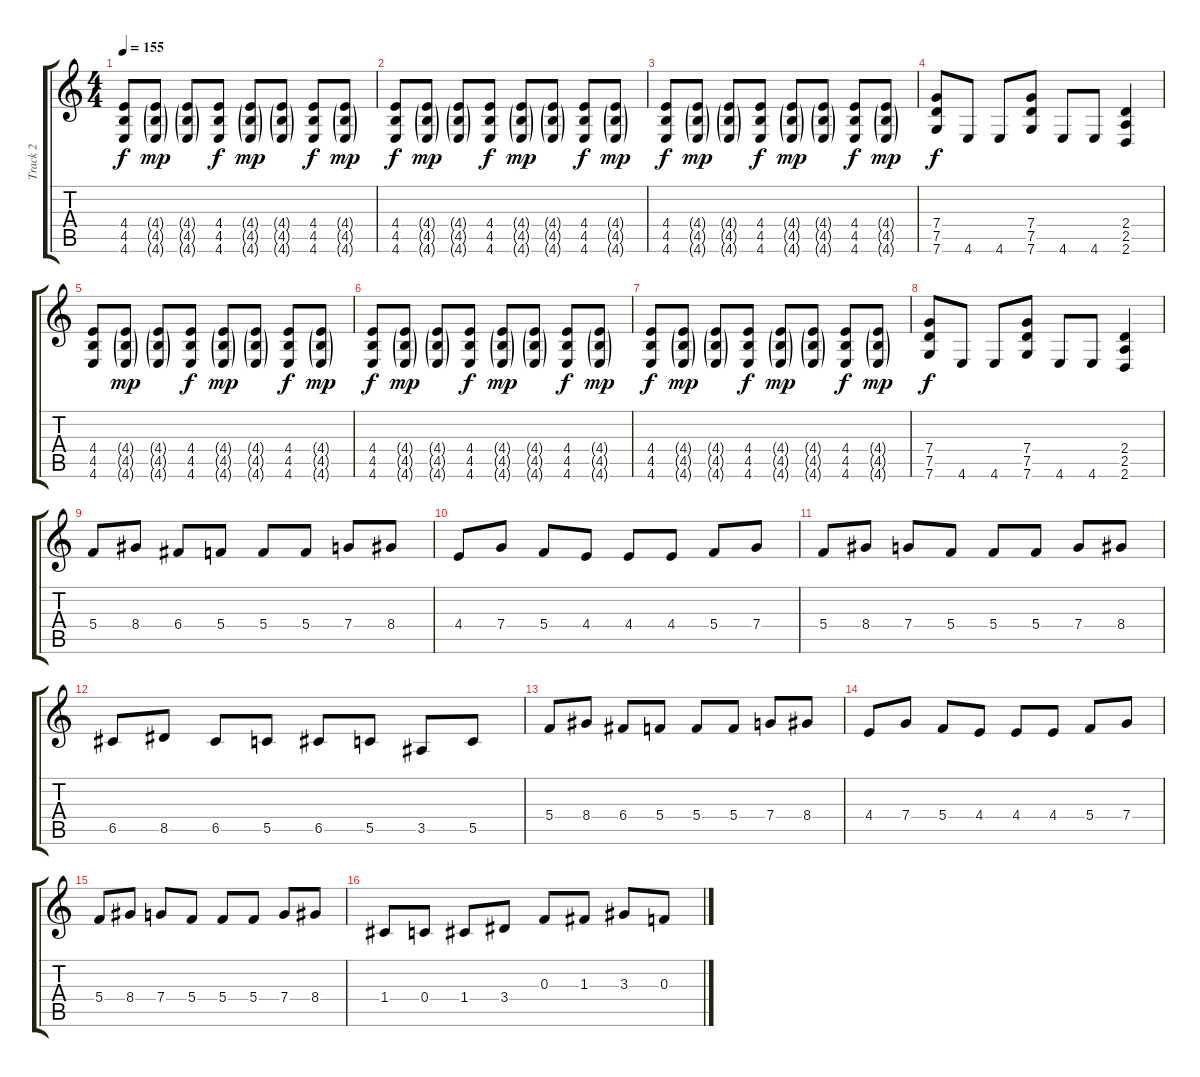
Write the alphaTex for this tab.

\track ("Track 2" "Track 2") {instrument distortionguitar}
\staff {score tabs}
\tuning (D4 A3 F3 C3 G2 C2) {hide}
\ts (4 4)
\tempo 155
\clef g2
\ks c
(4.4 4.5 4.6).8{dy f} (4.4{g} 4.5{g} 4.6{g}).8{dy mp} (4.4{g} 4.5{g} 4.6{g}).8 (4.4 4.5 4.6).8{dy f} (4.4{g} 4.5{g} 4.6{g}).8{dy mp} (4.4{g} 4.5{g} 4.6{g}).8 (4.4 4.5 4.6).8{dy f} (4.4{g} 4.5{g} 4.6{g}).8{dy mp} |
(4.4 4.5 4.6).8{dy f} (4.4{g} 4.5{g} 4.6{g}).8{dy mp} (4.4{g} 4.5{g} 4.6{g}).8 (4.4 4.5 4.6).8{dy f} (4.4{g} 4.5{g} 4.6{g}).8{dy mp} (4.4{g} 4.5{g} 4.6{g}).8 (4.4 4.5 4.6).8{dy f} (4.4{g} 4.5{g} 4.6{g}).8{dy mp} |
(4.4 4.5 4.6).8{dy f} (4.4{g} 4.5{g} 4.6{g}).8{dy mp} (4.4{g} 4.5{g} 4.6{g}).8 (4.4 4.5 4.6).8{dy f} (4.4{g} 4.5{g} 4.6{g}).8{dy mp} (4.4{g} 4.5{g} 4.6{g}).8 (4.4 4.5 4.6).8{dy f} (4.4{g} 4.5{g} 4.6{g}).8{dy mp} |
(7.4 7.5 7.6).8{dy f} 4.6.8 4.6.8 (7.4 7.5 7.6).8 4.6.8 4.6.8 (2.4 2.5 2.6).4 |
(4.4 4.5 4.6).8 (4.4{g} 4.5{g} 4.6{g}).8{dy mp} (4.4{g} 4.5{g} 4.6{g}).8 (4.4 4.5 4.6).8{dy f} (4.4{g} 4.5{g} 4.6{g}).8{dy mp} (4.4{g} 4.5{g} 4.6{g}).8 (4.4 4.5 4.6).8{dy f} (4.4{g} 4.5{g} 4.6{g}).8{dy mp} |
(4.4 4.5 4.6).8{dy f} (4.4{g} 4.5{g} 4.6{g}).8{dy mp} (4.4{g} 4.5{g} 4.6{g}).8 (4.4 4.5 4.6).8{dy f} (4.4{g} 4.5{g} 4.6{g}).8{dy mp} (4.4{g} 4.5{g} 4.6{g}).8 (4.4 4.5 4.6).8{dy f} (4.4{g} 4.5{g} 4.6{g}).8{dy mp} |
(4.4 4.5 4.6).8{dy f} (4.4{g} 4.5{g} 4.6{g}).8{dy mp} (4.4{g} 4.5{g} 4.6{g}).8 (4.4 4.5 4.6).8{dy f} (4.4{g} 4.5{g} 4.6{g}).8{dy mp} (4.4{g} 4.5{g} 4.6{g}).8 (4.4 4.5 4.6).8{dy f} (4.4{g} 4.5{g} 4.6{g}).8{dy mp} |
(7.4 7.5 7.6).8{dy f} 4.6.8 4.6.8 (7.4 7.5 7.6).8 4.6.8 4.6.8 (2.4 2.5 2.6).4 |
5.4.8 8.4.8 6.4.8 5.4.8 5.4.8 5.4.8 7.4.8 8.4.8 |
4.4.8 7.4.8 5.4.8 4.4.8 4.4.8 4.4.8 5.4.8 7.4.8 |
5.4.8 8.4.8 7.4.8 5.4.8 5.4.8 5.4.8 7.4.8 8.4.8 |
6.5.8 8.5.8 6.5.8 5.5.8 6.5.8 5.5.8 3.5.8 5.5.8 |
5.4.8 8.4.8 6.4.8 5.4.8 5.4.8 5.4.8 7.4.8 8.4.8 |
4.4.8 7.4.8 5.4.8 4.4.8 4.4.8 4.4.8 5.4.8 7.4.8 |
5.4.8 8.4.8 7.4.8 5.4.8 5.4.8 5.4.8 7.4.8 8.4.8 |
1.4.8 0.4.8 1.4.8 3.4.8 0.3.8 1.3.8 3.3.8 0.3.8
